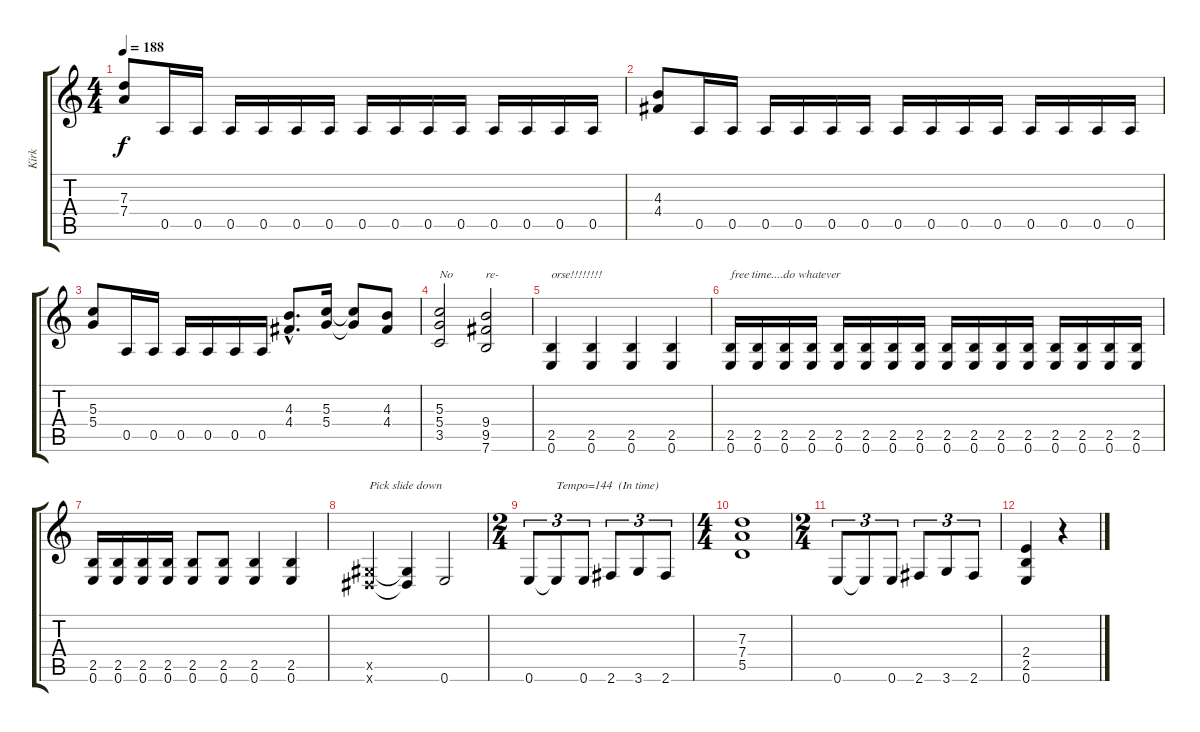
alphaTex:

\track ("Kirk" "Kirk") {instrument distortionguitar}
\staff {score tabs}
\tuning (E4 B3 G3 D3 A2 E2) {hide}
\ts (4 4)
\tempo 188
\clef g2
\ks c
(7.3 7.4).8{dy f} 0.5.16 0.5.16 0.5.16 0.5.16 0.5.16 0.5.16 0.5.16 0.5.16 0.5.16 0.5.16 0.5.16 0.5.16 0.5.16 0.5.16 |
(4.3 4.4).8 0.5.16 0.5.16 0.5.16 0.5.16 0.5.16 0.5.16 0.5.16 0.5.16 0.5.16 0.5.16 0.5.16 0.5.16 0.5.16 0.5.16 |
(5.3 5.4).8 0.5.16 0.5.16 0.5.16 0.5.16 0.5.16 0.5.16 (4.3{hac} 4.4{hac}).8{d} (5.3 5.4).16 (5.3{t} 5.4{t}).8 (4.3 4.4).8 |
(5.3 5.4 3.5).2{txt "No"} (9.4 9.5 7.6).2{txt "re-"} |
(2.5 0.6).4{txt "orse!!!!!!!!"} (2.5 0.6).4 (2.5 0.6).4 (2.5 0.6).4 |
(2.5 0.6).16{txt "free time....do whatever "} (2.5 0.6).16 (2.5 0.6).16 (2.5 0.6).16 (2.5 0.6).16 (2.5 0.6).16 (2.5 0.6).16 (2.5 0.6).16 (2.5 0.6).16 (2.5 0.6).16 (2.5 0.6).16 (2.5 0.6).16 (2.5 0.6).16 (2.5 0.6).16 (2.5 0.6).16 (2.5 0.6).16 |
(2.5 0.6).16 (2.5 0.6).16 (2.5 0.6).16 (2.5 0.6).16 (2.5 0.6).8 (2.5 0.6).8 (2.5 0.6).4 (2.5 0.6).4 |
(-1.5{x} -1.6{x}).4{txt "Pick slide down"} (-1.5{t} -1.6{t}).4 0.6.2 |
\ts (2 4)
0.6.8{tu (3 2)} 0.6{t}.8{tu (3 2) txt "Tempo=144  (In time)"} 0.6.8{tu (3 2)} 2.6.8{tu (3 2)} 3.6.8{tu (3 2)} 2.6.8{tu (3 2)} |
\ts (4 4)
(7.3 7.4 5.5).1 |
\ts (2 4)
0.6.8{tu (3 2)} 0.6{t}.8{tu (3 2)} 0.6.8{tu (3 2)} 2.6.8{tu (3 2)} 3.6.8{tu (3 2)} 2.6.8{tu (3 2)} |
(2.4 2.5 0.6).4 r.4
